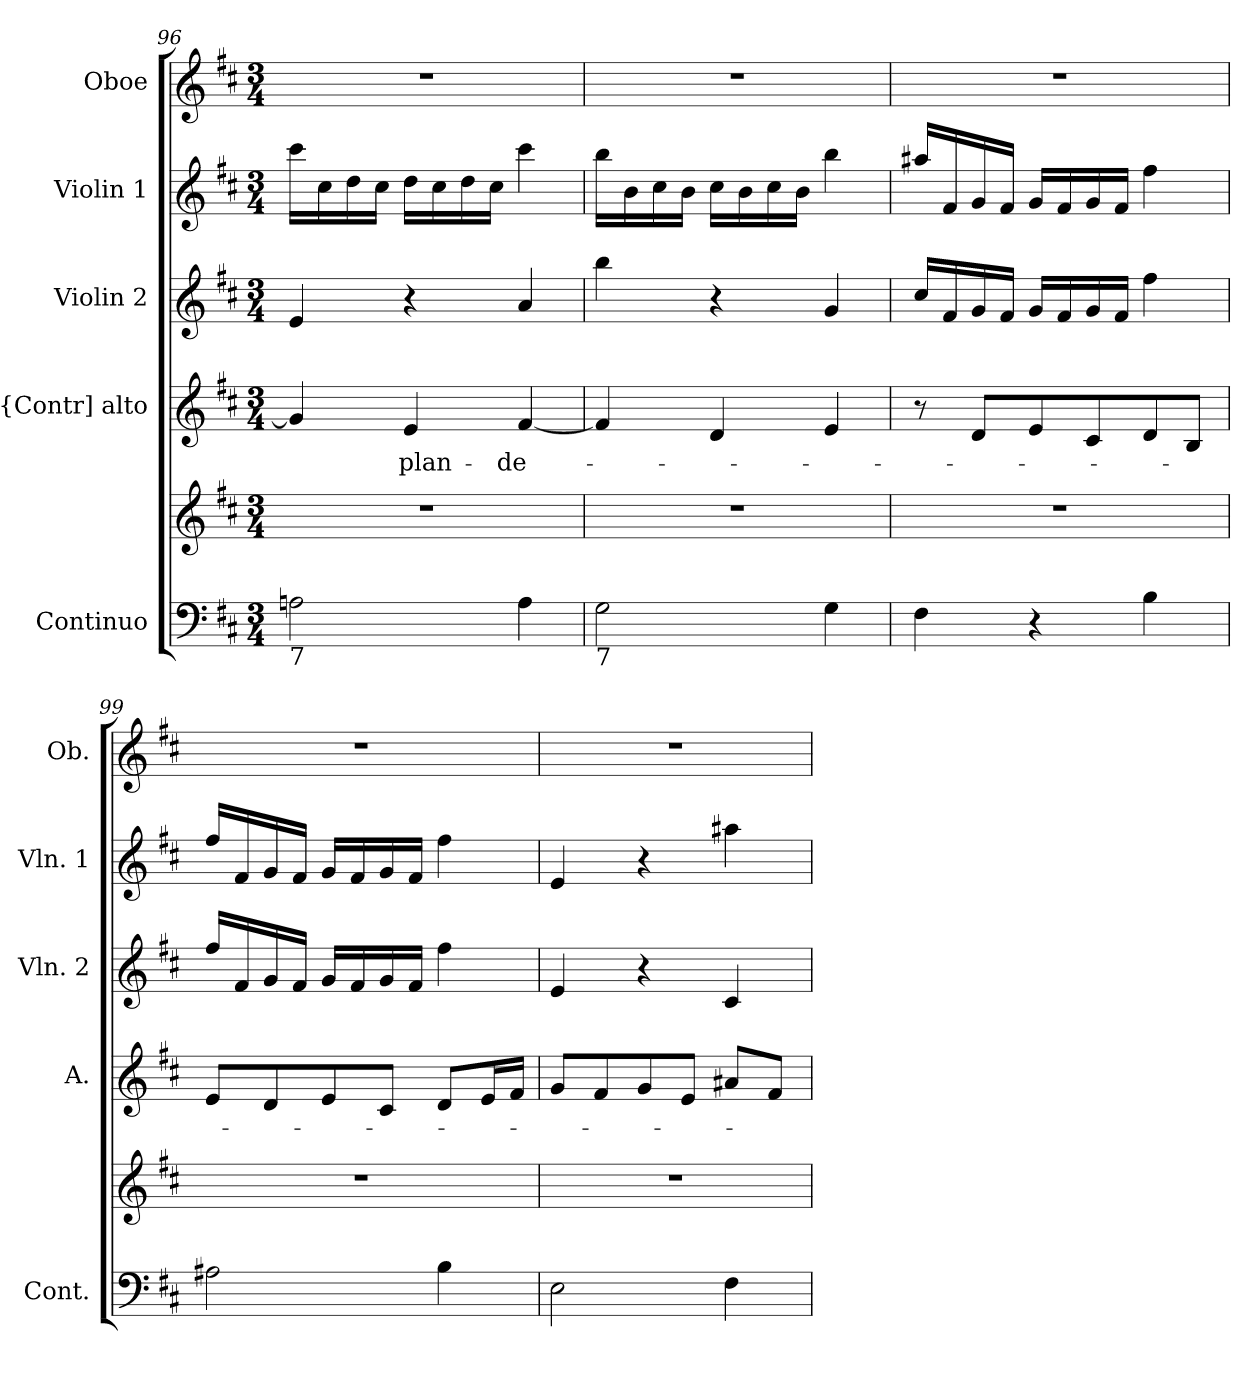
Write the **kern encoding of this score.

**kern	**kern	**kern	**text	**kern	**kern	**kern
*part5	*part5	*part4	*part4	*part3	*part2	*part1
*staff6	*staff5	*staff4	*staff4	*staff3	*staff2	*staff1
*I"Continuo	*	*I"{Contr] alto	*	*I"Violin 2	*I"Violin 1	*I"Oboe
*I'Cont.	*	*I'A.	*	*I'Vln. 2	*I'Vln. 1	*I'Ob.
*clefF4	*clefG2	*clefG2	*	*clefG2	*clefG2	*clefG2
*k[f#c#]	*k[f#c#]	*k[f#c#]	*	*k[f#c#]	*k[f#c#]	*k[f#c#]
*D:	*D:	*D:	*	*D:	*D:	*D:
*M3/4	*M3/4	*M3/4	*	*M3/4	*M3/4	*M3/4
=96	=96	=96	=96	=96	=96	=96
!LO:TX:b:t=7	!	!	!	!	!	!
!	!LO:N:vis=1	!	!	!	!	!LO:N:vis=1
2Ani\	2.r	4gi/]	.	4ei/	16ccc#i\LL	2.r
.	.	.	.	.	16cc#i\	.
.	.	.	.	.	16ddi\	.
.	.	.	.	.	16cc#i\JJ	.
!	!	!	!LO:LY:b:color=#000000	!	!	!
.	.	4ei/	-plan-	4r	16ddi\LL	.
.	.	.	.	.	16cc#i\	.
.	.	.	.	.	16ddi\	.
.	.	.	.	.	16cc#i\JJ	.
!	!	!	!LO:LY:b:color=#000000	!	!	!
4Ai\	.	[4f#i/	-de-	4ai/	4ccc#i\	.
!!LO:PB:g=z
=97	=97	=97	=97	=97	=97	=97
!LO:TX:b:t=7	!	!	!	!	!	!
!	!LO:N:vis=1	!	!	!	!	!LO:N:vis=1
2Gi\	2.r	4f#i/]	.	4bbi\	16bbi\LL	2.r
.	.	.	.	.	16bi\	.
.	.	.	.	.	16cc#i\	.
.	.	.	.	.	16bi\JJ	.
.	.	4di/	.	4r	16cc#i\LL	.
.	.	.	.	.	16bi\	.
.	.	.	.	.	16cc#i\	.
.	.	.	.	.	16bi\JJ	.
4Gi\	.	4ei/	.	4gi/	4bbi\	.
=98	=98	=98	=98	=98	=98	=98
!	!LO:N:vis=1	!	!	!	!	!LO:N:vis=1
4F#i\	2.r	8r	.	16cc#i/LL	16aa#Xi/LL	2.r
.	.	.	.	16f#i/	16f#i/	.
.	.	8di/L	.	16gi/	16gi/	.
.	.	.	.	16f#i/JJ	16f#i/JJ	.
4r	.	8ei/	.	16gi/LL	16gi/LL	.
.	.	.	.	16f#i/	16f#i/	.
.	.	8c#i/	.	16gi/	16gi/	.
.	.	.	.	16f#i/JJ	16f#i/JJ	.
4Bi\	.	8di/	.	4ff#i\	4ff#i\	.
.	.	8Bi/J	.	.	.	.
=99	=99	=99	=99	=99	=99	=99
!	!LO:N:vis=1	!	!	!	!	!LO:N:vis=1
2A#Xi\	2.r	8ei/L	.	16ff#i/LL	16ff#i/LL	2.r
.	.	.	.	16f#i/	16f#i/	.
.	.	8di/	.	16gi/	16gi/	.
.	.	.	.	16f#i/JJ	16f#i/JJ	.
.	.	8ei/	.	16gi/LL	16gi/LL	.
.	.	.	.	16f#i/	16f#i/	.
.	.	8c#i/J	.	16gi/	16gi/	.
.	.	.	.	16f#i/JJ	16f#i/JJ	.
4Bi\	.	8di/L	.	4ff#i\	4ff#i\	.
.	.	16ei/L	.	.	.	.
.	.	16f#i/JJ	.	.	.	.
=100	=100	=100	=100	=100	=100	=100
!	!LO:N:vis=1	!	!	!	!	!LO:N:vis=1
2Ei\	2.r	8gi/L	.	4ei/	4ei/	2.r
.	.	8f#i/	.	.	.	.
.	.	8gi/	.	4r	4r	.
.	.	8ei/J	.	.	.	.
4F#i\	.	8a#Xi/L	.	4c#i/	4aa#Xi\	.
.	.	8f#i/J	.	.	.	.
=	=	=	=	=	=	=
*-	*-	*-	*-	*-	*-	*-
